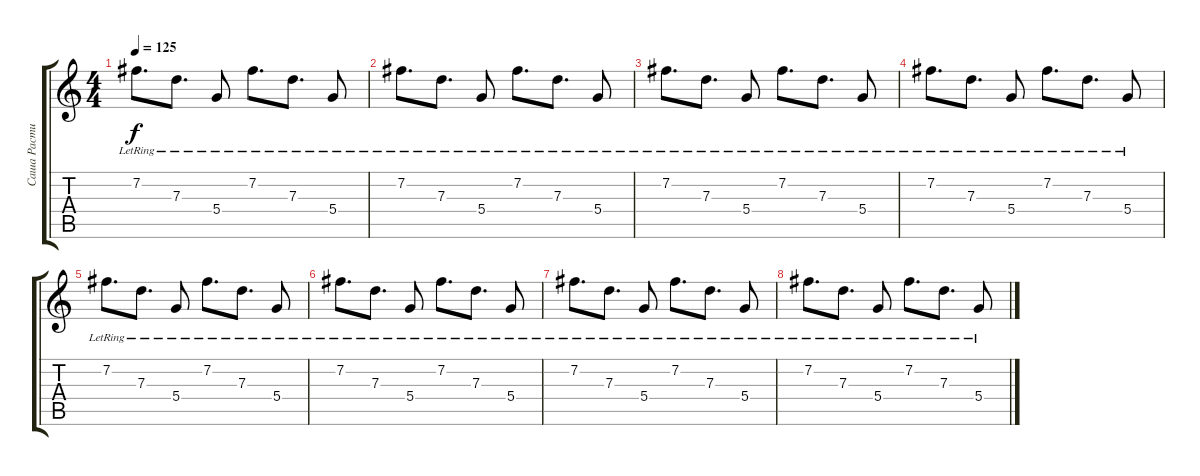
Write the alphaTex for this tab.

\track ("Саша Растич" "Саша Расти") {instrument acousticguitarsteel}
\staff {score tabs}
\tuning (E4 B3 G3 D3 A2 E2) {hide}
\ts (4 4)
\tempo 125
\clef g2
\ks c
7.2{lr}.8{d dy f} 7.3{lr}.8{d} 5.4{lr}.8 7.2{lr}.8{d} 7.3{lr}.8{d} 5.4{lr}.8 |
7.2{lr}.8{d} 7.3{lr}.8{d} 5.4{lr}.8 7.2{lr}.8{d} 7.3{lr}.8{d} 5.4{lr}.8 |
7.2{lr}.8{d} 7.3{lr}.8{d} 5.4{lr}.8 7.2{lr}.8{d} 7.3{lr}.8{d} 5.4{lr}.8 |
7.2{lr}.8{d} 7.3{lr}.8{d} 5.4{lr}.8 7.2{lr}.8{d} 7.3{lr}.8{d} 5.4{lr}.8 |
7.2{lr}.8{d volume 0} 7.3{lr}.8{d} 5.4{lr}.8 7.2{lr}.8{d} 7.3{lr}.8{d} 5.4{lr}.8 |
7.2{lr}.8{d} 7.3{lr}.8{d} 5.4{lr}.8 7.2{lr}.8{d} 7.3{lr}.8{d} 5.4{lr}.8 |
7.2{lr}.8{d} 7.3{lr}.8{d} 5.4{lr}.8 7.2{lr}.8{d} 7.3{lr}.8{d} 5.4{lr}.8 |
7.2{lr}.8{d} 7.3{lr}.8{d} 5.4{lr}.8 7.2{lr}.8{d} 7.3{lr}.8{d} 5.4{lr}.8
